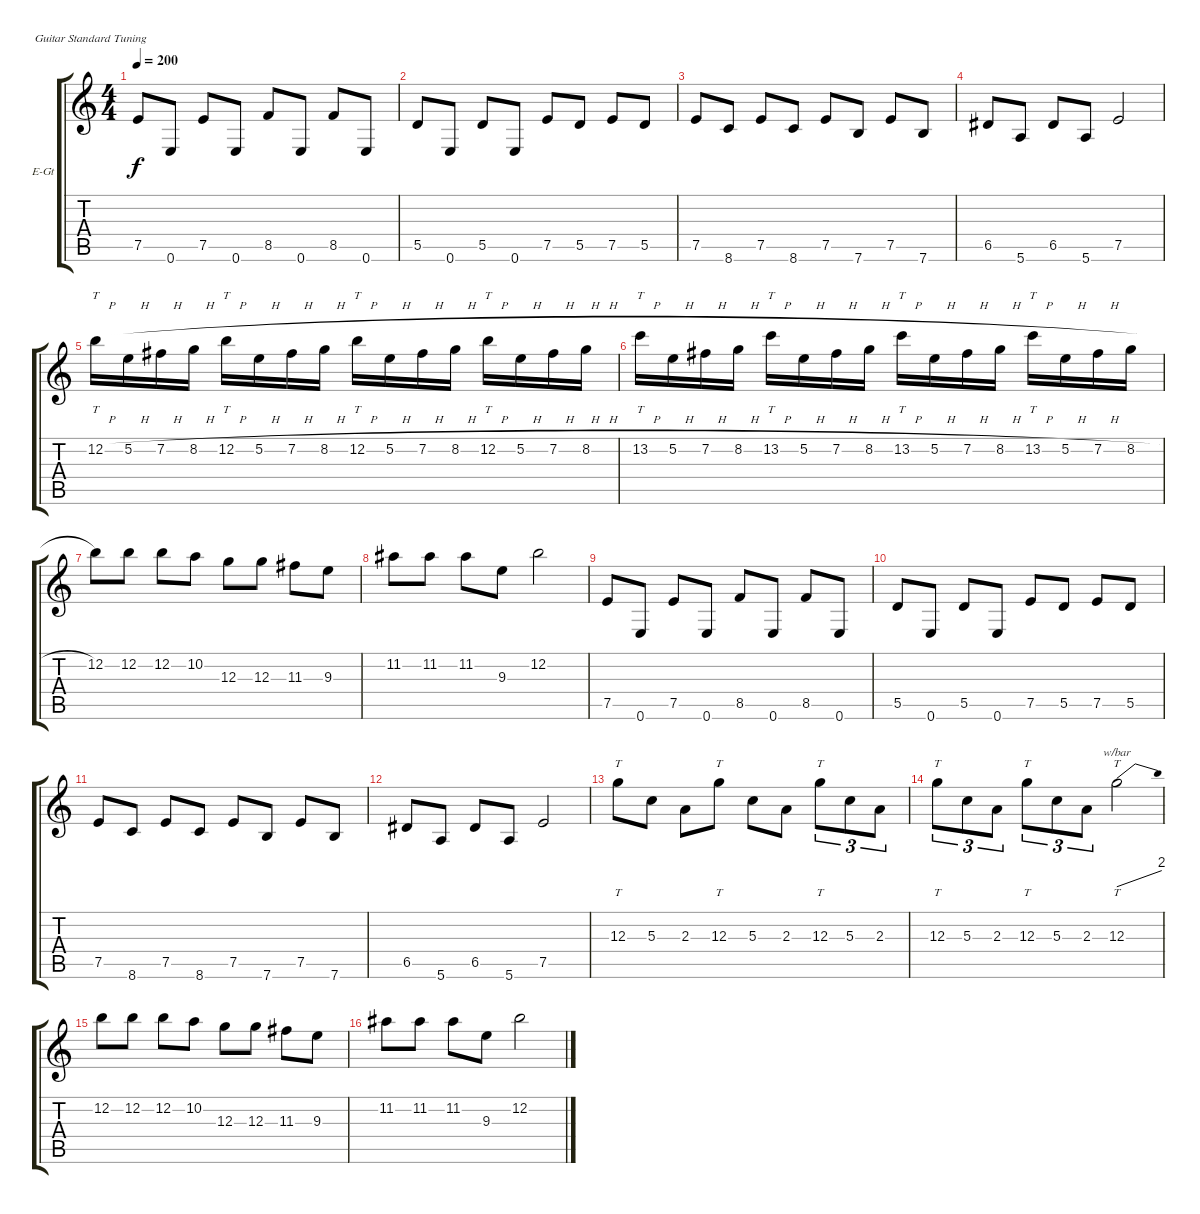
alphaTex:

\defaultSystemsLayout 4
\bracketExtendMode groupsimilarinstruments
\firstSystemTrackNameOrientation horizontal
\otherSystemsTrackNameOrientation horizontal
\track ("Electric Guitar" "E-Gt") {instrument distortionguitar}
\staff {score tabs}
\tuning (E4 B3 G3 D3 A2 E2)
\ts (4 4)
\tempo 200
\clef g2
\ks c
7.5.8{dy f} 0.6.8 7.5.8 0.6.8 8.5.8 0.6.8 8.5.8 0.6.8 |
5.5.8 0.6.8 5.5.8 0.6.8 7.5.8 5.5.8 7.5.8 5.5.8 |
7.5.8 8.6.8 7.5.8 8.6.8 7.5.8 7.6.8 7.5.8 7.6.8 |
6.5.8 5.6.8 6.5.8 5.6.8 7.5.2 |
12.2{h}.16{tt} 5.2{h}.16 7.2{h}.16 8.2{h}.16 12.2{h}.16{tt} 5.2{h}.16 7.2{h}.16 8.2{h}.16 12.2{h}.16{tt} 5.2{h}.16 7.2{h}.16 8.2{h}.16 12.2{h}.16{tt} 5.2{h}.16 7.2{h}.16 8.2{h}.16 |
13.2{h}.16{tt} 5.2{h}.16 7.2{h}.16 8.2{h}.16 13.2{h}.16{tt} 5.2{h}.16 7.2{h}.16 8.2{h}.16 13.2{h}.16{tt} 5.2{h}.16 7.2{h}.16 8.2{h}.16 13.2{h}.16{tt} 5.2{h}.16 7.2{h}.16 8.2{h}.16 |
12.2.8 12.2.8 12.2.8 10.2.8 12.3.8 12.3.8 11.3.8 9.3.8 |
11.2.8 11.2.8 11.2.8 9.3.8 12.2.2 |
7.5.8 0.6.8 7.5.8 0.6.8 8.5.8 0.6.8 8.5.8 0.6.8 |
5.5.8 0.6.8 5.5.8 0.6.8 7.5.8 5.5.8 7.5.8 5.5.8 |
7.5.8 8.6.8 7.5.8 8.6.8 7.5.8 7.6.8 7.5.8 7.6.8 |
6.5.8 5.6.8 6.5.8 5.6.8 7.5.2 |
12.3.8{tt} 5.3.8 2.3.8 12.3.8{tt} 5.3.8 2.3.8 12.3.8{tt tu (3 2)} 5.3.8{tu (3 2)} 2.3.8{tu (3 2)} |
12.3.8{tt tu (3 2)} 5.3.8{tu (3 2)} 2.3.8{tu (3 2)} 12.3.8{tt tu (3 2)} 5.3.8{tu (3 2)} 2.3.8{tu (3 2)} 12.3.2{tt tbe (dive default 0 0 60 8)} |
12.2.8 12.2.8 12.2.8 10.2.8 12.3.8 12.3.8 11.3.8 9.3.8 |
11.2.8 11.2.8 11.2.8 9.3.8 12.2.2
